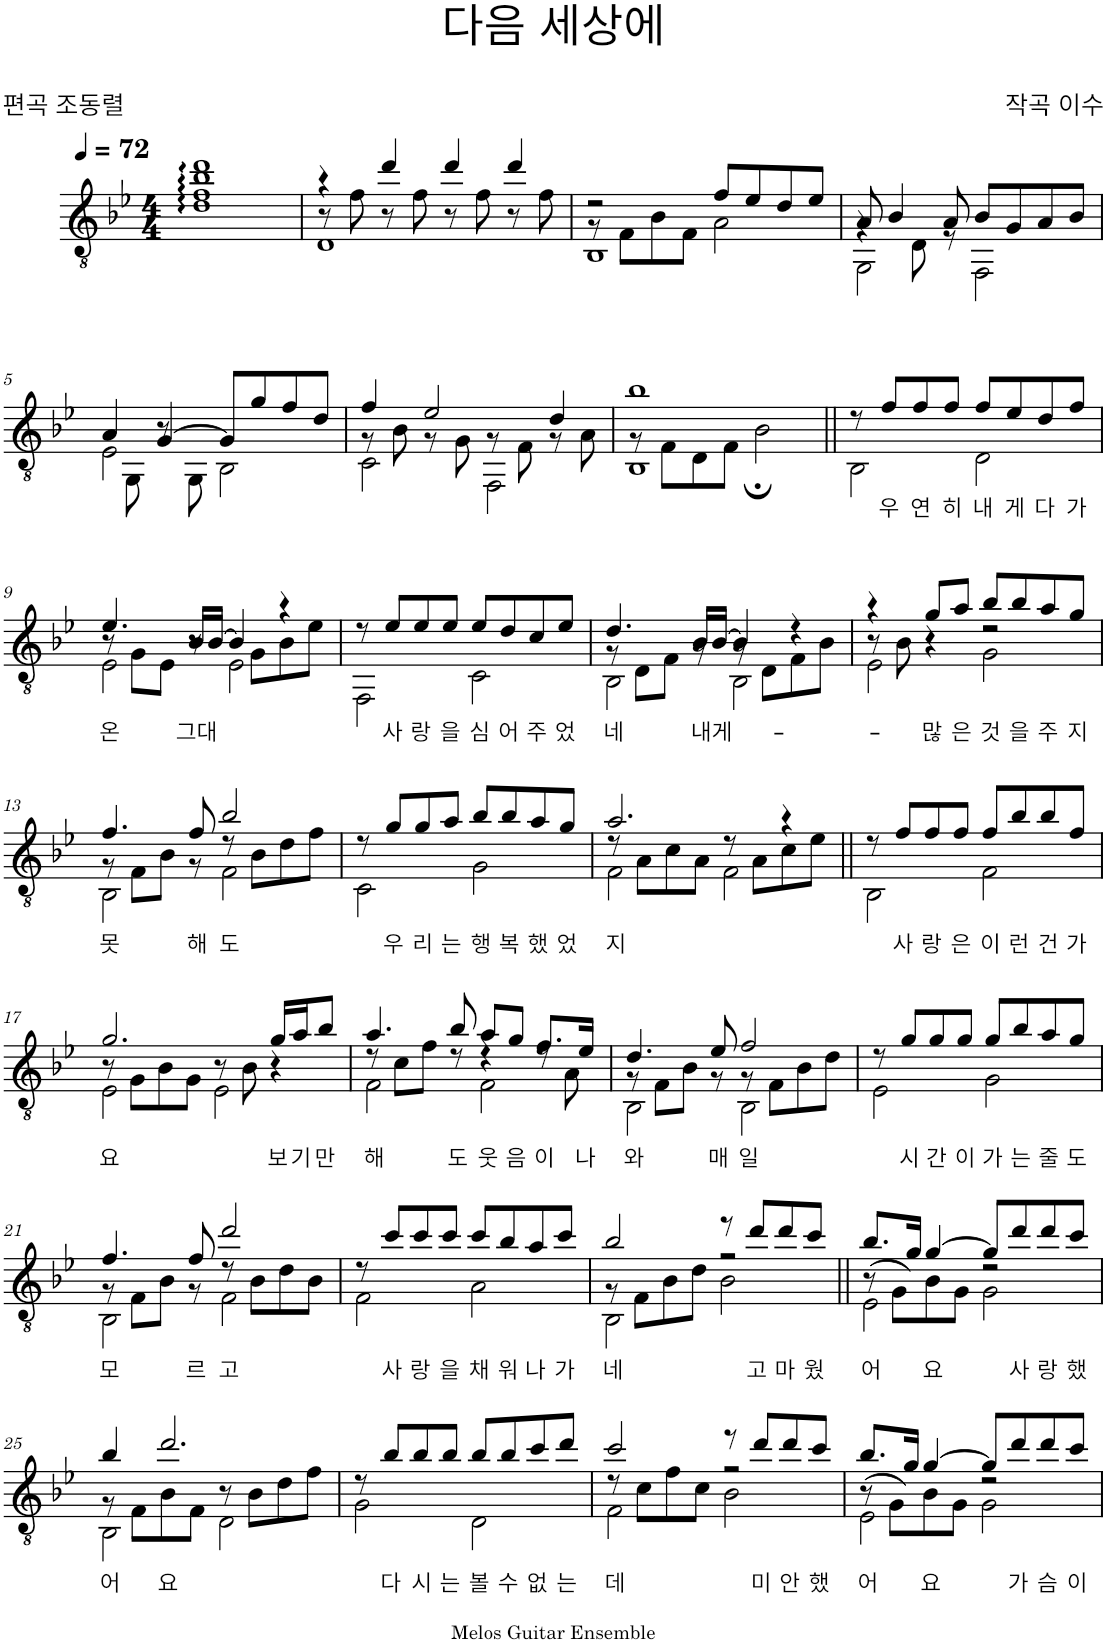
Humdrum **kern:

**kern	**text
*part1	*part1
*staff1	*staff1
*I"클래식 기타	*
*clefGv2	*
*k[b-e-]	*
*M4/4	*
*MM72	*
=1	=1
*^	*
1dd	1d: 1f: 1b-:	.
=2	=2	=2
*	*^	*
4r	8r	1D	.
.	8f\	.	.
4dd/	8r	.	.
.	8f\	.	.
4dd/	8r	.	.
.	8f\	.	.
4dd/	8r	.	.
.	8f\	.	.
=3	=3	=3	=3
2r	8r	1BB-	.
.	8F\L	.	.
.	8B-\	.	.
.	8F\J	.	.
8f/L	2A\	.	.
8e-/	.	.	.
8d/	.	.	.
8e-/J	.	.	.
=4	=4	=4	=4
8A/	4r	2GG\	.
4B-/	.	.	.
.	8D\	.	.
8A/	8r	.	.
8B-/L	2ryy	2FF\	.
8G/	.	.	.
8A/	.	.	.
8B-/J	.	.	.
!!LO:LB:g=z	!!	!!
=5	=5	=5	=5
4A/	8ryy	2E-\	.
.	8GG\	.	.
[4G/	8r	.	.
.	8GG\	.	.
8G/L]	2ryy	2BB-\	.
8g/	.	.	.
8f/	.	.	.
8d/J	.	.	.
=6	=6	=6	=6
4f/	8r	2C\	.
.	8B-\	.	.
2e-/	8r	.	.
.	8G\	.	.
.	8r	2FF\	.
.	8F\	.	.
4d/	8r	.	.
.	8A\	.	.
=7	=7	=7	=7
1b-	8r	1BB-	.
.	8F\L	.	.
.	8D\	.	.
.	8F\J	.	.
.	2B-;\	.	.
*	*v	*v	*
=8||	=8||	=8||
8r	2BB-\	.
!	!	!LO:LY:b
8f/L	.	우
!	!	!LO:LY:b
8f/	.	연
!	!	!LO:LY:b
8f/J	.	히
!	!	!LO:LY:b
8f/L	2D\	내
!	!	!LO:LY:b
8e-/	.	게
!	!	!LO:LY:b
8d/	.	다
!	!	!LO:LY:b
8f/J	.	가
*v	*v	*
!!LO:LB:g=z
=9	=9
!	!LO:LY:b
*^	*
*	*^	*
4.e-/	8r	2E-\	온
.	8G\L	.	.
.	8E-\J	.	.
!	!	!	!LO:LY:b
16B-/LL	8r	.	그대
[16B-/JJ	.	.	.
4B-/]	8ryy	2E-\	.
.	8G\L	.	.
4r	8B-\	.	.
.	8e-\J	.	.
*	*v	*v	*
=10	=10	=10
8r	2FF\	.
!	!	!LO:LY:b
8e-/L	.	사
!	!	!LO:LY:b
8e-/	.	랑
!	!	!LO:LY:b
8e-/J	.	을
!	!	!LO:LY:b
8e-/L	2C\	심
!	!	!LO:LY:b
8d/	.	어
!	!	!LO:LY:b
8c/	.	주
!	!	!LO:LY:b
8e-/J	.	었
*v	*v	*
=11	=11
!	!LO:LY:b
*^	*
*	*^	*
4.d/	8r	2BB-\	네
.	8D\L	.	.
.	8F\J	.	.
!	!	!	!LO:LY:b
16B-/LL	8r	.	내게-
[16B-/JJ	.	.	.
4B-/]	8r	2BB-\	.
.	8D\L	.	.
4r	8F\	.	.
.	8B-\J	.	.
=12	=12	=12	=12
4r	8r	2E-\	.
.	8B-\	.	.
!	!	!	!LO:LY:b
8g/L	4r	.	많
!	!	!	!LO:LY:b
8a/J	.	.	은
!	!	!	!LO:LY:b
8b-/L	2r	2G\	것
!	!	!	!LO:LY:b
8b-/	.	.	을
!	!	!	!LO:LY:b
8a/	.	.	주
!	!	!	!LO:LY:b
8g/J	.	.	지
!!LO:LB:g=z	!!	!!
=13	=13	=13	=13
!	!	!	!LO:LY:b
4.f/	8r	2BB-\	못
.	8F\L	.	.
.	8B-\J	.	.
!	!	!	!LO:LY:b
8f/	8r	.	해
!	!	!	!LO:LY:b
2b-/	8r	2F\	도
.	8B-\L	.	.
.	8d\	.	.
.	8f\J	.	.
*	*v	*v	*
=14	=14	=14
8r	2C\	.
!	!	!LO:LY:b
8g/L	.	우
!	!	!LO:LY:b
8g/	.	리
!	!	!LO:LY:b
8a/J	.	는
!	!	!LO:LY:b
8b-/L	2G\	행
!	!	!LO:LY:b
8b-/	.	복
!	!	!LO:LY:b
8a/	.	했
!	!	!LO:LY:b
8g/J	.	었
*v	*v	*
=15	=15
!	!LO:LY:b
*^	*
*	*^	*
2.a/	8r	2F\	지
.	8A\L	.	.
.	8c\	.	.
.	8A\J	.	.
.	8r	2F\	.
.	8A\L	.	.
4r	8c\	.	.
.	8e-\J	.	.
*	*v	*v	*
=16||	=16||	=16||
8r	2BB-\	.
!	!	!LO:LY:b
8f/L	.	사
!	!	!LO:LY:b
8f/	.	랑
!	!	!LO:LY:b
8f/J	.	은
!	!	!LO:LY:b
8f/L	2F\	이
!	!	!LO:LY:b
8b-/	.	런
!	!	!LO:LY:b
8b-/	.	건
!	!	!LO:LY:b
8f/J	.	가
*v	*v	*
!!LO:LB:g=z
=17	=17
!	!LO:LY:b
*^	*
*	*^	*
2.g/	8r	2E-\	요
.	8G\L	.	.
.	8B-\	.	.
.	8G\J	.	.
.	8r	2E-\	.
.	8B-\	.	.
!	!	!	!LO:LY:b
16g/LL	4r	.	보
!	!	!	!LO:LY:b
16a/J	.	.	기
!	!	!	!LO:LY:b
8b-/J	.	.	만
=18	=18	=18	=18
!	!	!	!LO:LY:b
4.a/	8r	2F\	해
.	8c\L	.	.
.	8f\J	.	.
!	!	!	!LO:LY:b
8b-/	8r	.	도
!	!	!	!LO:LY:b
8a/L	4r	2F\	웃
!	!	!	!LO:LY:b
8g/J	.	.	음
!	!	!	!LO:LY:b
8.f/L	8r	.	이
.	8A\	.	.
!	!	!	!LO:LY:b
16e-/Jk	.	.	나
=19	=19	=19	=19
!	!	!	!LO:LY:b
4.d/	8r	2BB-\	와
.	8F\L	.	.
.	8B-\J	.	.
!	!	!	!LO:LY:b
8e-/	8r	.	매
!	!	!	!LO:LY:b
2f/	8r	2BB-\	일
.	8F\L	.	.
.	8B-\	.	.
.	8d\J	.	.
*	*v	*v	*
=20	=20	=20
8r	2E-\	.
!	!	!LO:LY:b
8g/L	.	시
!	!	!LO:LY:b
8g/	.	간
!	!	!LO:LY:b
8g/J	.	이
!	!	!LO:LY:b
8g/L	2G\	가
!	!	!LO:LY:b
8b-/	.	는
!	!	!LO:LY:b
8a/	.	줄
!	!	!LO:LY:b
8g/J	.	도
*v	*v	*
!!LO:LB:g=z
=21	=21
!	!LO:LY:b
*^	*
*	*^	*
4.f/	8r	2BB-\	모
.	8F\L	.	.
.	8B-\J	.	.
!	!	!	!LO:LY:b
8f/	8r	.	르
!	!	!	!LO:LY:b
2dd/	8r	2F\	고
.	8B-\L	.	.
.	8d\	.	.
.	8B-\J	.	.
*	*v	*v	*
=22	=22	=22
8r	2F\	.
!	!	!LO:LY:b
8cc/L	.	사
!	!	!LO:LY:b
8cc/	.	랑
!	!	!LO:LY:b
8cc/J	.	을
!	!	!LO:LY:b
8cc/L	2A\	채
!	!	!LO:LY:b
8b-/	.	워
!	!	!LO:LY:b
8a/	.	나
!	!	!LO:LY:b
8cc/J	.	가
*v	*v	*
=23	=23
!	!LO:LY:b
*^	*
*	*^	*
2b-/	8r	2BB-\	네
.	8F\L	.	.
.	8B-\	.	.
.	8d\J	.	.
8r	2r	2B-\	.
!	!	!	!LO:LY:b
8dd/L	.	.	고
!	!	!	!LO:LY:b
8dd/	.	.	마
!	!	!	!LO:LY:b
8cc/J	.	.	웠
=24||	=24||	=24||	=24||
!	!	!	!LO:LY:b
(8.b-/L	8r	2E-\	어
.	8G\L	.	.
16g/Jk)	.	.	.
!	!	!	!LO:LY:b
[4g/	8B-\	.	요
.	8G\J	.	.
8g/L]	2r	2G\	.
!	!	!	!LO:LY:b
8dd/	.	.	사
!	!	!	!LO:LY:b
8dd/	.	.	랑
!	!	!	!LO:LY:b
8cc/J	.	.	했
!!LO:LB:g=z	!!	!!
=25	=25	=25	=25
!	!	!	!LO:LY:b
4b-/	8r	2BB-\	어
.	8F\L	.	.
!	!	!	!LO:LY:b
2.dd/	8B-\	.	요
.	8F\J	.	.
.	8r	2D\	.
.	8B-\L	.	.
.	8d\	.	.
.	8f\J	.	.
*	*v	*v	*
=26	=26	=26
8r	2G\	.
!	!	!LO:LY:b
8b-/L	.	다
!	!	!LO:LY:b
8b-/	.	시
!	!	!LO:LY:b
8b-/J	.	는
!	!	!LO:LY:b
8b-/L	2D\	볼
!	!	!LO:LY:b
8b-/	.	수
!	!	!LO:LY:b
8cc/	.	없
!	!	!LO:LY:b
8dd/J	.	는
*v	*v	*
=27	=27
!	!LO:LY:b
*^	*
*	*^	*
2cc/	8r	2F\	데
.	8c\L	.	.
.	8f\	.	.
.	8c\J	.	.
8r	2r	2B-\	.
!	!	!	!LO:LY:b
8dd/L	.	.	미
!	!	!	!LO:LY:b
8dd/	.	.	안
!	!	!	!LO:LY:b
8cc/J	.	.	했
=28	=28	=28	=28
!	!	!	!LO:LY:b
(8.b-/L	8r	2E-\	어
.	8G\L	.	.
16g/Jk)	.	.	.
!	!	!	!LO:LY:b
[4g/	8B-\	.	요
.	8G\J	.	.
8g/L]	2r	2G\	.
!	!	!	!LO:LY:b
8dd/	.	.	가
!	!	!	!LO:LY:b
8dd/	.	.	슴
!	!	!	!LO:LY:b
8cc/J	.	.	이
*v	*v	*v	*
=	=
*-	*-
